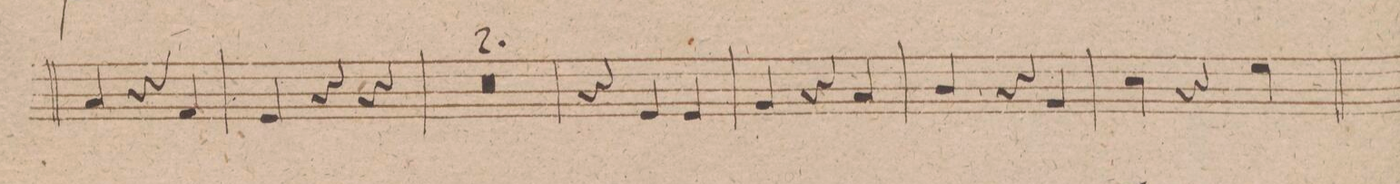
**kern	**dynam
*I"Violino 1mo	*
*clefG2	*
*k[f#c#g#d#]	*
*M3/4	*
4a	.
4r	.
4f#	.
=85	=85
4e	.
4r	.
4r	.
=86	=86
1.r	.
=87	=87
=88	=88
4r	.
4e	.
4e	.
=89	=89
4g#	.
4r	.
4a	.
=90	=90
4b/	.
4r	.
4g#	.
=91	=91
4cc#	.
4r	.
4ee	.
=92	=92
*-	*-
